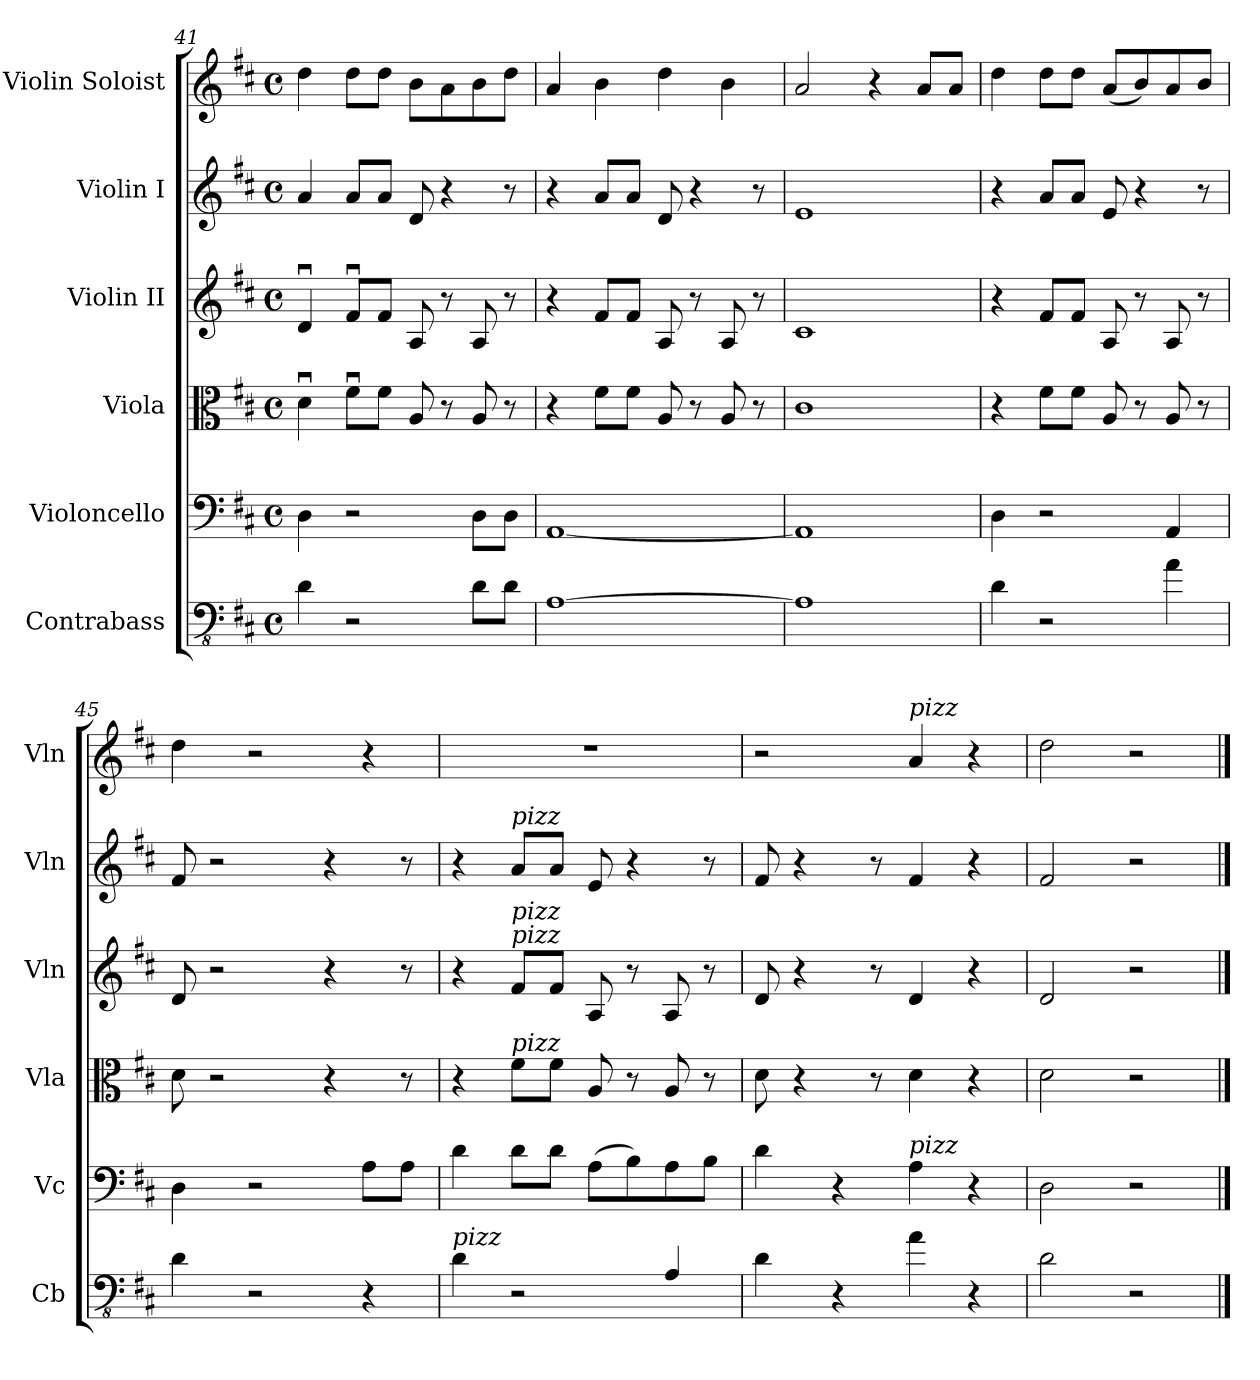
**kern	**kern	**kern	**kern	**kern	**kern
*part6	*part5	*part4	*part3	*part2	*part1
*staff6	*staff5	*staff4	*staff3	*staff2	*staff1
*I"Contrabass	*I"Violoncello	*I"Viola	*I"Violin II	*I"Violin I	*I"Violin Soloist
*I'Cb	*I'Vc	*I'Vla	*I'Vln	*I'Vln	*I'Vln
*clefFv4	*clefF4	*clefC3	*clefG2	*clefG2	*clefG2
*ITrd7c12	*	*	*	*	*
*k[f#c#]	*k[f#c#]	*k[f#c#]	*k[f#c#]	*k[f#c#]	*k[f#c#]
*M4/4	*M4/4	*M4/4	*M4/4	*M4/4	*M4/4
*met(c)	*met(c)	*met(c)	*met(c)	*met(c)	*met(c)
=41	=41	=41	=41	=41	=41
4DD\	4D\	4du\	4du/	4a/	4dd\
2r	2r	8f#u\L	8f#u/L	8a/L	8dd\L
.	.	8f#\J	8f#/J	8a/J	8dd\J
.	.	8A/	8A/	8d/	8b\L
.	.	8r	8r	4r	8a\
8DD\L	8D\L	8A/	8A/	.	8b\
8DD\J	8D\J	8r	8r	8r	8dd\J
=42	=42	=42	=42	=42	=42
[1AAA	[1AA	4r	4r	4r	4a/
.	.	8f#\L	8f#/L	8a/L	4b\
.	.	8f#\J	8f#/J	8a/J	.
.	.	8A/	8A/	8d/	4dd\
.	.	8r	8r	4r	.
.	.	8A/	8A/	.	4b\
.	.	8r	8r	8r	.
=43	=43	=43	=43	=43	=43
1AAA]	1AA]	1c#	1c#	1e	2a/
.	.	.	.	.	4r
.	.	.	.	.	8a/L
.	.	.	.	.	8a/J
=44	=44	=44	=44	=44	=44
4DD\	4D\	4r	4r	4r	4dd\
2r	2r	8f#\L	8f#/L	8a/L	8dd\L
.	.	8f#\J	8f#/J	8a/J	8dd\J
.	.	8A/	8A/	8e/	(8a/L
.	.	8r	8r	4r	8b/)
4AA\	4AA/	8A/	8A/	.	8a/
.	.	8r	8r	8r	8b/J
=45	=45	=45	=45	=45	=45
4DD\	4D\	8d\	8d/	8f#/	4dd\
.	.	2r	2r	2r	.
2r	2r	.	.	.	2r
.	.	4r	4r	4r	.
4r	8A\L	.	.	.	4r
.	8A\J	8r	8r	8r	.
!!LO:LB:g=z
=46	=46	=46	=46	=46	=46
!LO:TX:a:i:t=pizz	!	!	!	!	!
4DD\	4d\	4r	4r	4r	1r
!	!	!	!	!LO:TX:a:i:t=pizz	!
!	!	!	!LO:TX:a:i:t=pizz	!	!
!	!	!	!LO:TX:a:i:t=pizz	!	!
!	!	!LO:TX:a:i:t=pizz	!	!	!
2r	8d\L	8f#\L	8f#/L	8a/L	.
.	8d\J	8f#\J	8f#/J	8a/J	.
.	(8A\L	8A/	8A/	8e/	.
.	8B\)	8r	8r	4r	.
4AAA/	8A\	8A/	8A/	.	.
.	8B\J	8r	8r	8r	.
=47	=47	=47	=47	=47	=47
4DD\	4d\	8d\	8d/	8f#/	2r
.	.	4r	4r	4r	.
4r	4r	.	.	.	.
.	.	8r	8r	8r	.
!	!	!	!	!	!LO:TX:a:i:t=pizz
!	!LO:TX:a:i:t=pizz	!	!	!	!
4AA\	4A\	4d\	4d/	4f#/	4a/
4r	4r	4r	4r	4r	4r
=48	=48	=48	=48	=48	=48
2DD\	2D\	2d\	2d/	2f#/	2dd\
2r	2r	2r	2r	2r	2r
==	==	==	==	==	==
*-	*-	*-	*-	*-	*-
